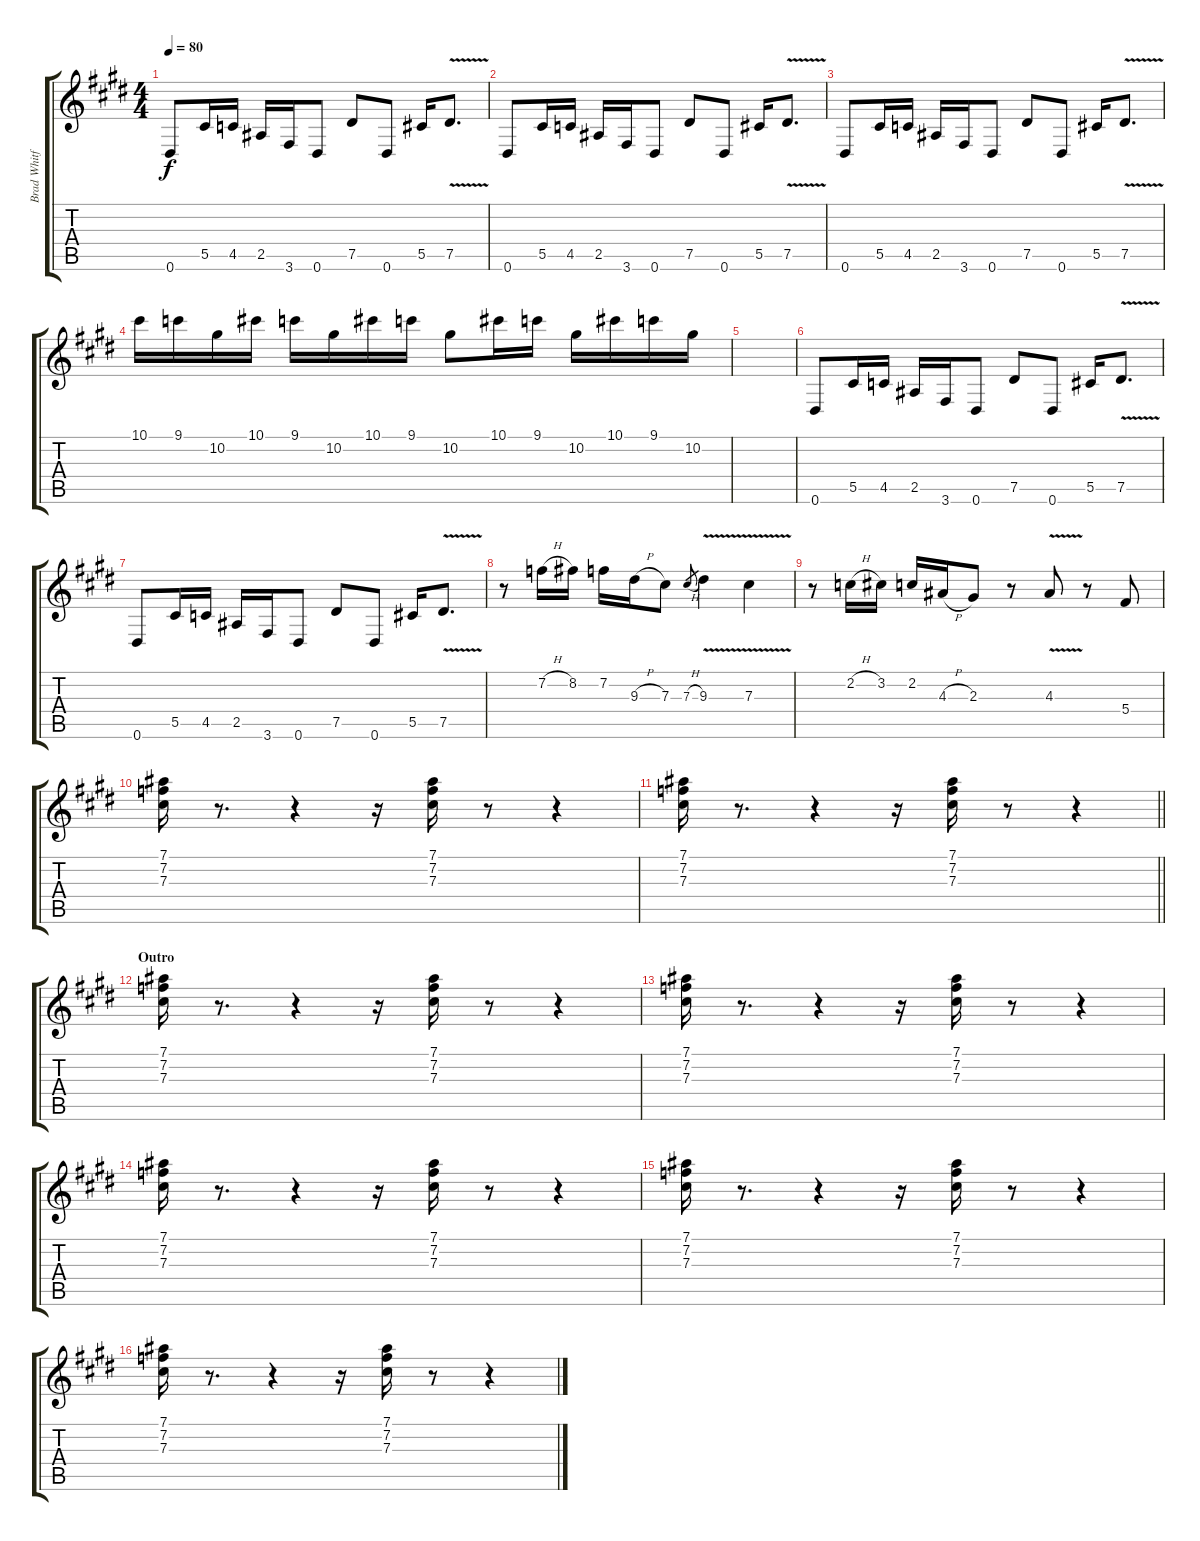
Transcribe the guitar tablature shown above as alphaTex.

\track ("Brad Whitford (Ryhthm)" "Brad Whitf") {instrument electricguitarclean}
\staff {score tabs}
\tuning (Eb4 Bb3 Gb3 Db3 Ab2 Eb2) {hide}
\ts (4 4)
\tempo 80
\clef g2
\ks e
0.6.8{dy f} 5.5.16 4.5.16 2.5.16 3.6.16 0.6.8 7.5.8 0.6.8 5.5.16 7.5{v}.8{d} |
0.6.8 5.5.16 4.5.16 2.5.16 3.6.16 0.6.8 7.5.8 0.6.8 5.5.16 7.5{v}.8{d} |
0.6.8 5.5.16 4.5.16 2.5.16 3.6.16 0.6.8 7.5.8 0.6.8 5.5.16 7.5{v}.8{d} |
10.1.16 9.1.16 10.2.16 10.1.16 9.1.16 10.2.16 10.1.16 9.1.16 10.2.8 10.1.16 9.1.16 10.2.16 10.1.16 9.1.16 10.2.16 |
|
0.6.8 5.5.16 4.5.16 2.5.16 3.6.16 0.6.8 7.5.8 0.6.8 5.5.16 7.5{v}.8{d} |
0.6.8 5.5.16 4.5.16 2.5.16 3.6.16 0.6.8 7.5.8 0.6.8 5.5.16 7.5{v}.8{d} |
r.8 7.2{h}.16 8.2.16 7.2.16 9.3{h}.16 7.3.8 7.3{h}.8{gr} 9.3{v}.4 7.3{v}.4 |
r.8 2.2{h}.16 3.2.16 2.2.16 4.3{h}.16 2.3.8 r.8 4.3{v}.8 r.8 5.4.8 |
(7.1 7.2 7.3).16 r.8{d} r.4 r.16 (7.1 7.2 7.3).16 r.8 r.4 |
\barLineRight lightlight
(7.1 7.2 7.3).16 r.8{d} r.4 r.16 (7.1 7.2 7.3).16 r.8 r.4 |
\section ("" "Outro")
(7.1 7.2 7.3).16 r.8{d} r.4 r.16 (7.1 7.2 7.3).16 r.8 r.4 |
(7.1 7.2 7.3).16 r.8{d} r.4 r.16 (7.1 7.2 7.3).16 r.8 r.4 |
(7.1 7.2 7.3).16 r.8{d} r.4 r.16 (7.1 7.2 7.3).16 r.8 r.4 |
(7.1 7.2 7.3).16 r.8{d} r.4 r.16 (7.1 7.2 7.3).16 r.8 r.4 |
(7.1 7.2 7.3).16 r.8{d} r.4 r.16 (7.1 7.2 7.3).16 r.8 r.4
